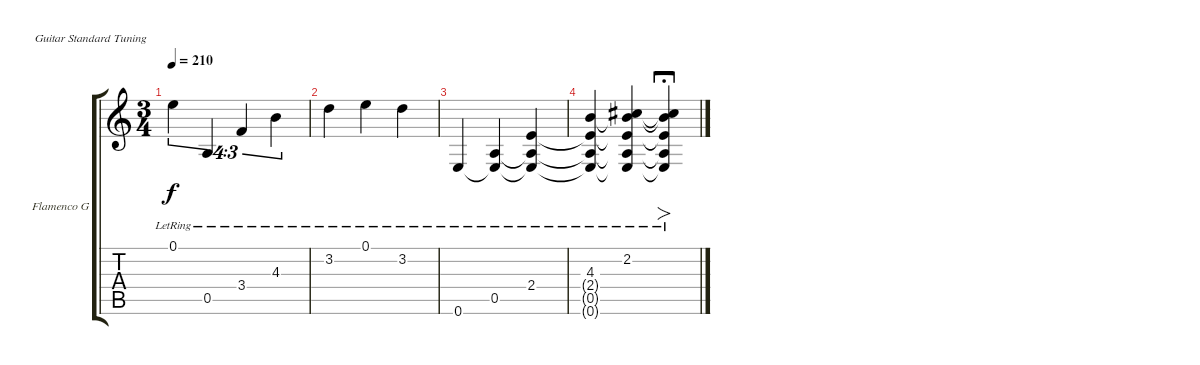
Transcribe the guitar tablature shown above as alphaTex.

\defaultSystemsLayout 4
\bracketExtendMode groupsimilarinstruments
\firstSystemTrackNameOrientation horizontal
\otherSystemsTrackNameOrientation horizontal
\track ("Flamenco Guitar" "Flamenco G") {instrument acousticguitarnylon}
\staff {score tabs}
\tuning (E4 B3 G3 D3 A2 E2)
\ts (3 4)
\tempo 210
\clef g2
\ks c
0.1{lr}.4{tu (4 3) dy f} 0.5{lr}.4{tu (4 3)} 3.4{lr}.4{tu (4 3)} 4.3{lr}.4{tu (4 3)} |
3.2{lr}.4 0.1{lr}.4 3.2{lr}.4 |
0.6{lr}.4 (0.5{lr} 0.6{lr t}).4 (2.4{lr} 0.5{lr t} 0.6{lr t}).4 |
(4.3{lr} 2.4{lr t} 0.5{lr t} 0.6{lr t}).4 (2.2{lr} 4.3{lr t} 2.4{lr t} 0.5{lr t} 0.6{lr t}).4 (2.2{lr t} 4.3{lr t} 2.4{lr t} 0.5{lr t} 0.6{lr t}).4{fo fermata (long 1)}
